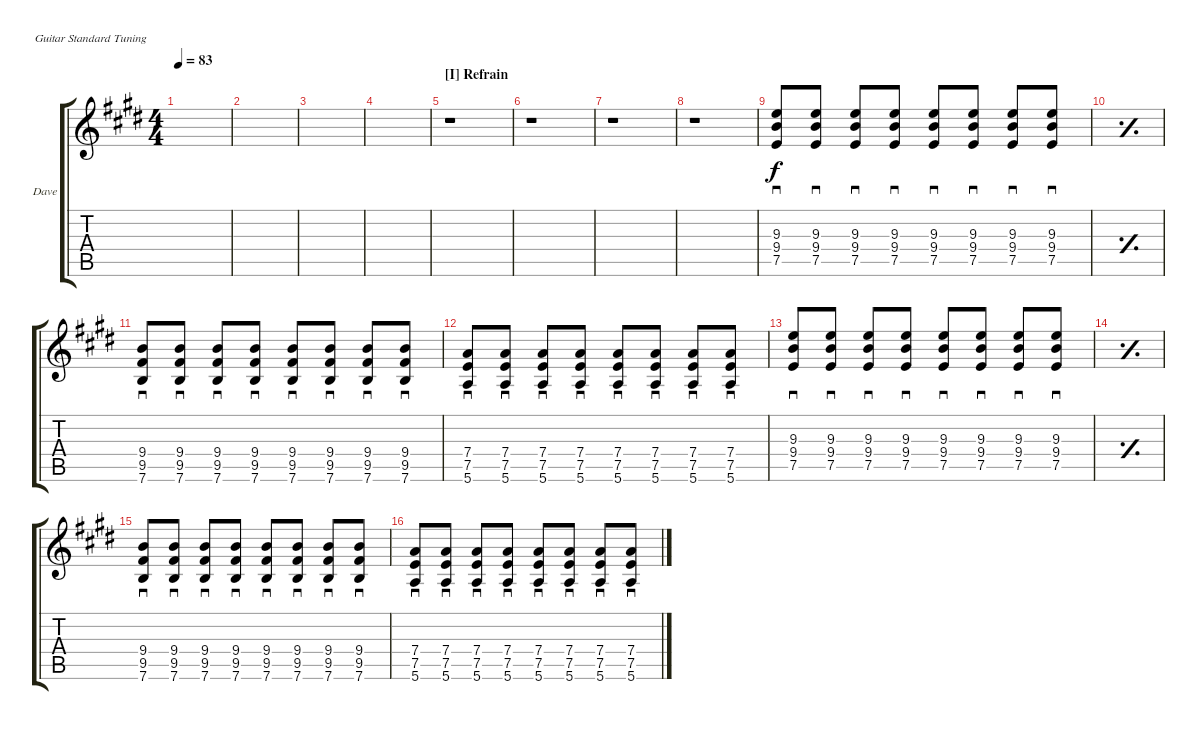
\defaultSystemsLayout 4
\bracketExtendMode groupsimilarinstruments
\firstSystemTrackNameOrientation horizontal
\otherSystemsTrackNameOrientation horizontal
\track ("Guitar I - Dave Grohl" "Dave") {instrument overdrivenguitar}
\staff {score tabs}
\tuning (E4 B3 G3 D3 A2 E2)
\ts (4 4)
\tempo 83
\clef g2
\ks e
|
|
|
|
\section ("I" "Refrain")
r.1 |
r.1 |
r.1 |
r.1 |
(7.5 9.4 9.3).8{sd} (7.5 9.4 9.3).8{sd} (7.5 9.4 9.3).8{sd} (7.5 9.4 9.3).8{sd} (7.5 9.4 9.3).8{sd} (7.5 9.4 9.3).8{sd} (7.5 9.4 9.3).8{sd} (7.5 9.4 9.3).8{sd} |
\simile simple
|
\simile none
(7.6 9.5 9.4).8{sd} (7.6 9.5 9.4).8{sd} (7.6 9.5 9.4).8{sd} (7.6 9.5 9.4).8{sd} (7.6 9.5 9.4).8{sd} (7.6 9.5 9.4).8{sd} (7.6 9.5 9.4).8{sd} (7.6 9.5 9.4).8{sd} |
(7.4 7.5 5.6).8{sd} (7.4 7.5 5.6).8{sd} (7.4 7.5 5.6).8{sd} (7.4 7.5 5.6).8{sd} (7.4 7.5 5.6).8{sd} (7.4 7.5 5.6).8{sd} (7.4 7.5 5.6).8{sd} (7.4 7.5 5.6).8{sd} |
(7.5 9.4 9.3).8{sd} (7.5 9.4 9.3).8{sd} (7.5 9.4 9.3).8{sd} (7.5 9.4 9.3).8{sd} (7.5 9.4 9.3).8{sd} (7.5 9.4 9.3).8{sd} (7.5 9.4 9.3).8{sd} (7.5 9.4 9.3).8{sd} |
\simile simple
|
\simile none
(7.6 9.5 9.4).8{sd} (7.6 9.5 9.4).8{sd} (7.6 9.5 9.4).8{sd} (7.6 9.5 9.4).8{sd} (7.6 9.5 9.4).8{sd} (7.6 9.5 9.4).8{sd} (7.6 9.5 9.4).8{sd} (7.6 9.5 9.4).8{sd} |
(7.4 7.5 5.6).8{sd} (7.4 7.5 5.6).8{sd} (7.4 7.5 5.6).8{sd} (7.4 7.5 5.6).8{sd} (7.4 7.5 5.6).8{sd} (7.4 7.5 5.6).8{sd} (7.4 7.5 5.6).8{sd} (7.4 7.5 5.6).8{sd}
